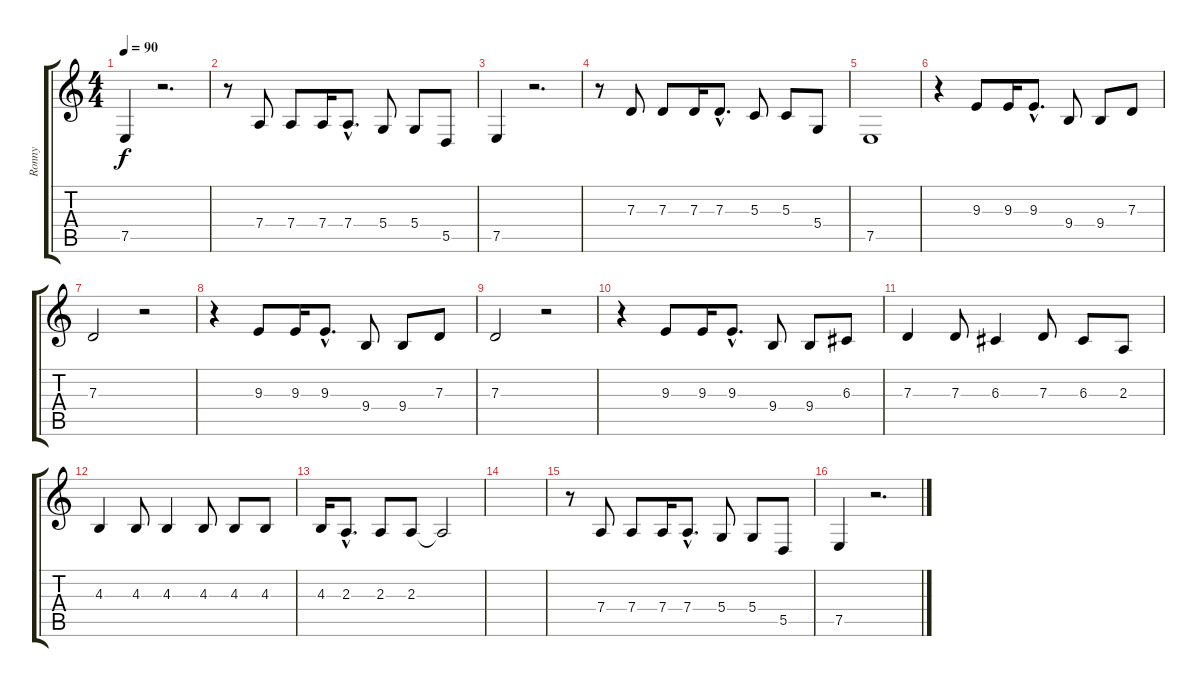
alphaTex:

\track ("Ronny" "Ronny") {instrument lead6voice}
\staff {score tabs}
\tuning (E4 B3 G3 D3 A2 E2) {hide}
\ts (4 4)
\tempo 90
\clef g2
\ks c
7.5.4{dy f} r.2{d} |
r.8 7.4.8 7.4.8 7.4.16 7.4{hac}.8{d} 5.4.8 5.4.8 5.5.8 |
7.5.4 r.2{d} |
r.8 7.3.8 7.3.8 7.3.16 7.3{hac}.8{d} 5.3.8 5.3.8 5.4.8 |
7.5.1 |
r.4 9.3.8 9.3.16 9.3{hac}.8{d} 9.4.8 9.4.8 7.3.8 |
7.3.2 r.2 |
r.4 9.3.8 9.3.16 9.3{hac}.8{d} 9.4.8 9.4.8 7.3.8 |
7.3.2 r.2 |
r.4 9.3.8 9.3.16 9.3{hac}.8{d} 9.4.8 9.4.8 6.3.8 |
7.3.4 7.3.8 6.3.4 7.3.8 6.3.8 2.3.8 |
4.3.4 4.3.8 4.3.4 4.3.8 4.3.8 4.3.8 |
4.3.16 2.3{hac}.8{d} 2.3.8 2.3.8 2.3{t}.2 |
|
r.8 7.4.8 7.4.8 7.4.16 7.4{hac}.8{d} 5.4.8 5.4.8 5.5.8 |
7.5.4 r.2{d}
